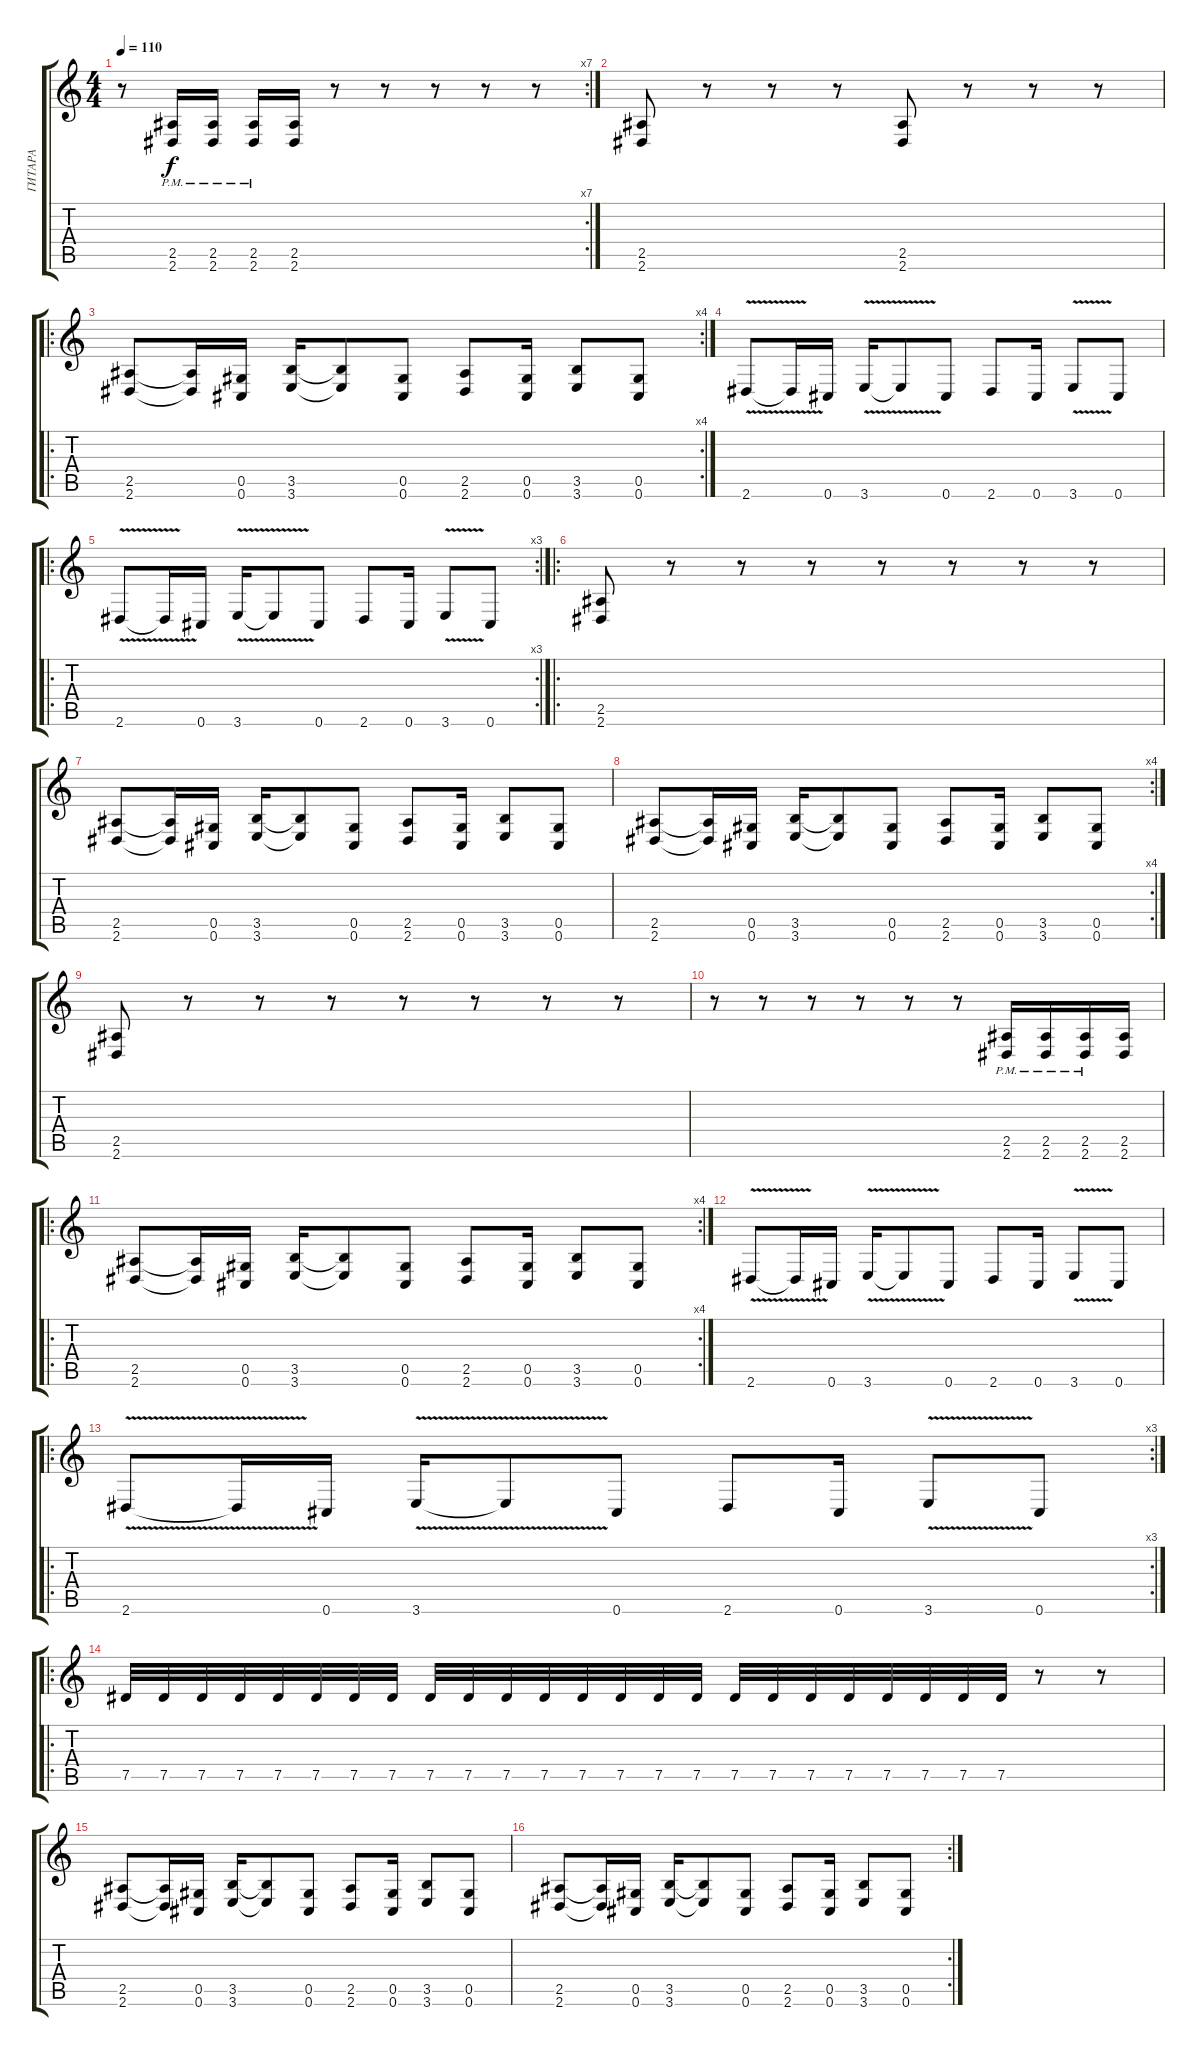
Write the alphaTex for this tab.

\track ("ГИТАРА" "ГИТАРА") {instrument distortionguitar}
\staff {score tabs}
\tuning (Eb4 Bb3 Gb3 Db3 Ab2 Db2) {hide}
\rc 7
\ts (4 4)
\tempo 110
\clef g2
\ks c
r.8{dy f instrument distortionguitar} (2.5{pm} 2.6{pm}).16 (2.5{pm} 2.6{pm}).16 (2.5{pm} 2.6{pm}).16 (2.5 2.6).16 r.8 r.8 r.8 r.8 r.8 |
(2.5 2.6).8 r.8 r.8 r.8 (2.5 2.6).8 r.8 r.8 r.8 |
\ro
\rc 4
(2.5 2.6).8 (2.5{t} 2.6{t}).16 (0.5 0.6).16 (3.5 3.6).16 (3.5{t} 3.6{t}).8 (0.5 0.6).8 (2.5 2.6).8 (0.5 0.6).16 (3.5 3.6).8 (0.5 0.6).8 |
2.6{v}.8 2.6{t}.16 0.6.16 3.6{v}.16 3.6{t}.8 0.6.8 2.6.8 0.6.16 3.6{v}.8 0.6.8 |
\ro
\rc 3
2.6{v}.8 2.6{t}.16 0.6.16 3.6{v}.16 3.6{t}.8 0.6.8 2.6.8 0.6.16 3.6{v}.8 0.6.8 |
\ro
(2.5 2.6).8 r.8 r.8 r.8 r.8 r.8 r.8 r.8 |
(2.5 2.6).8 (2.5{t} 2.6{t}).16 (0.5 0.6).16 (3.5 3.6).16 (3.5{t} 3.6{t}).8 (0.5 0.6).8 (2.5 2.6).8 (0.5 0.6).16 (3.5 3.6).8 (0.5 0.6).8 |
\rc 4
(2.5 2.6).8 (2.5{t} 2.6{t}).16 (0.5 0.6).16 (3.5 3.6).16 (3.5{t} 3.6{t}).8 (0.5 0.6).8 (2.5 2.6).8 (0.5 0.6).16 (3.5 3.6).8 (0.5 0.6).8 |
(2.5 2.6).8 r.8 r.8 r.8 r.8 r.8 r.8 r.8 |
r.8 r.8 r.8 r.8 r.8 r.8 (2.5{pm} 2.6{pm}).16 (2.5{pm} 2.6{pm}).16 (2.5{pm} 2.6{pm}).16 (2.5 2.6).16 |
\ro
\rc 4
(2.5 2.6).8 (2.5{t} 2.6{t}).16 (0.5 0.6).16 (3.5 3.6).16 (3.5{t} 3.6{t}).8 (0.5 0.6).8 (2.5 2.6).8 (0.5 0.6).16 (3.5 3.6).8 (0.5 0.6).8 |
2.6{v}.8 2.6{t}.16 0.6.16 3.6{v}.16 3.6{t}.8 0.6.8 2.6.8 0.6.16 3.6{v}.8 0.6.8 |
\ro
\rc 3
2.6{v}.8 2.6{t}.16 0.6.16 3.6{v}.16 3.6{t}.8 0.6.8 2.6.8 0.6.16 3.6{v}.8 0.6.8 |
\ro
7.5.32 7.5.32 7.5.32 7.5.32 7.5.32 7.5.32 7.5.32 7.5.32 7.5.32 7.5.32 7.5.32 7.5.32 7.5.32 7.5.32 7.5.32 7.5.32 7.5.32 7.5.32 7.5.32 7.5.32 7.5.32 7.5.32 7.5.32 7.5.32 r.8 r.8 |
(2.5 2.6).8 (2.5{t} 2.6{t}).16 (0.5 0.6).16 (3.5 3.6).16 (3.5{t} 3.6{t}).8 (0.5 0.6).8 (2.5 2.6).8 (0.5 0.6).16 (3.5 3.6).8 (0.5 0.6).8 |
\rc 2
(2.5 2.6).8 (2.5{t} 2.6{t}).16 (0.5 0.6).16 (3.5 3.6).16 (3.5{t} 3.6{t}).8 (0.5 0.6).8 (2.5 2.6).8 (0.5 0.6).16 (3.5 3.6).8 (0.5 0.6).8
